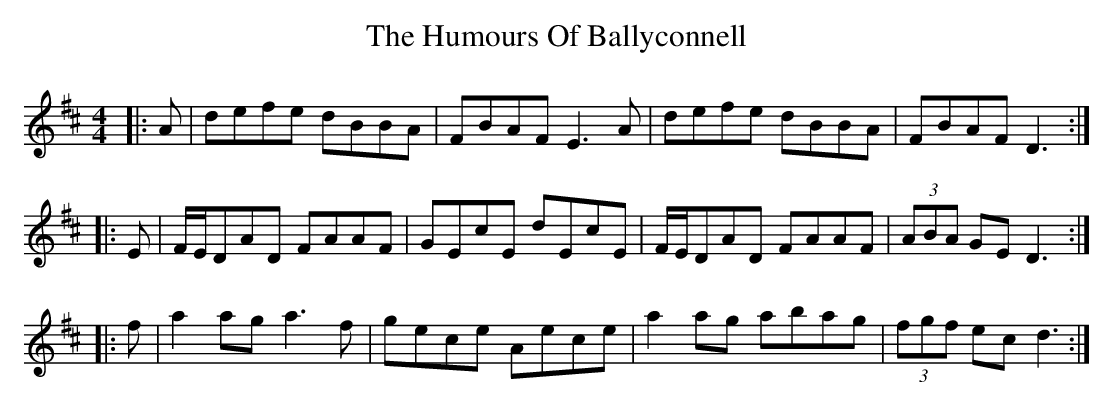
X:1
T: The Humours Of Ballyconnell
M: 4/4
L: 1/8
K: Dmaj
|:A|defe dBBA|FBAF E3A|defe dBBA|FBAF D3:|
|:E|F/E/DAD FAAF|GEcE dEcE|F/E/DAD FAAF|(3ABA GE D3:|
|:f|a2ag a3f|gece Aece|a2ag abag|(3fgf ecd3:|
